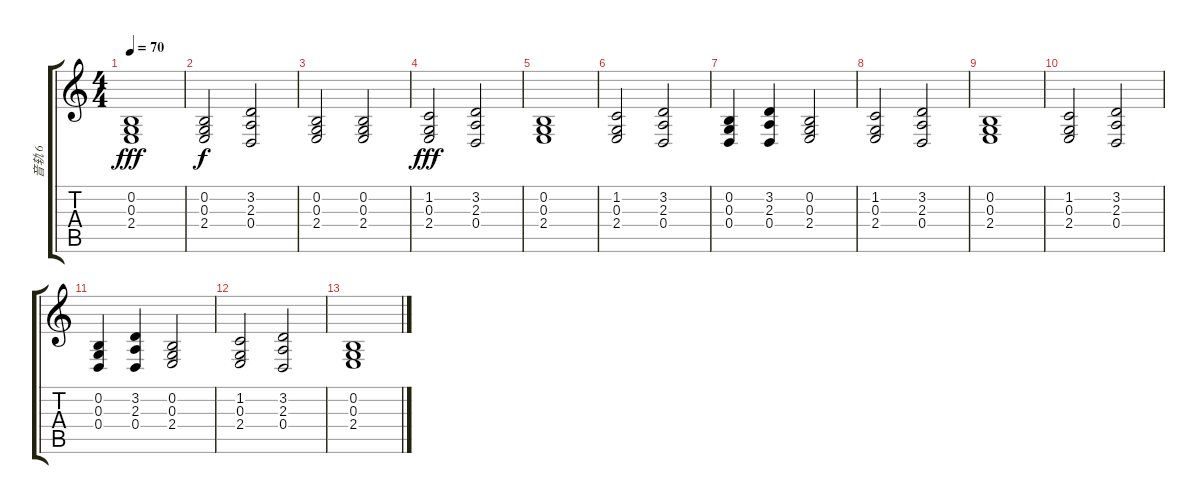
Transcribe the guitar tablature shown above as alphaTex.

\track ("音轨 6" "音轨 6") {instrument synthvoice}
\staff {score tabs}
\tuning (E4 B3 G3 D3 A2 E2) {hide}
\ts (4 4)
\tempo 70
\clef g2
\ks c
(0.2 0.3 2.4).1{dy fff} |
(0.2 0.3 2.4).2{dy f} (3.2 2.3 0.4).2 |
(0.2 0.3 2.4).2 (0.2 0.3 2.4).2 |
(1.2 0.3 2.4).2{dy fff} (3.2 2.3 0.4).2 |
(0.2 0.3 2.4).1 |
(1.2 0.3 2.4).2 (3.2 2.3 0.4).2 |
(0.2 0.3 0.4).4 (3.2 2.3 0.4).4 (0.2 0.3 2.4).2 |
(1.2 0.3 2.4).2 (3.2 2.3 0.4).2 |
(0.2 0.3 2.4).1 |
(1.2 0.3 2.4).2 (3.2 2.3 0.4).2 |
(0.2 0.3 0.4).4 (3.2 2.3 0.4).4 (0.2 0.3 2.4).2 |
(1.2 0.3 2.4).2 (3.2 2.3 0.4).2 |
(0.2 0.3 2.4).1
